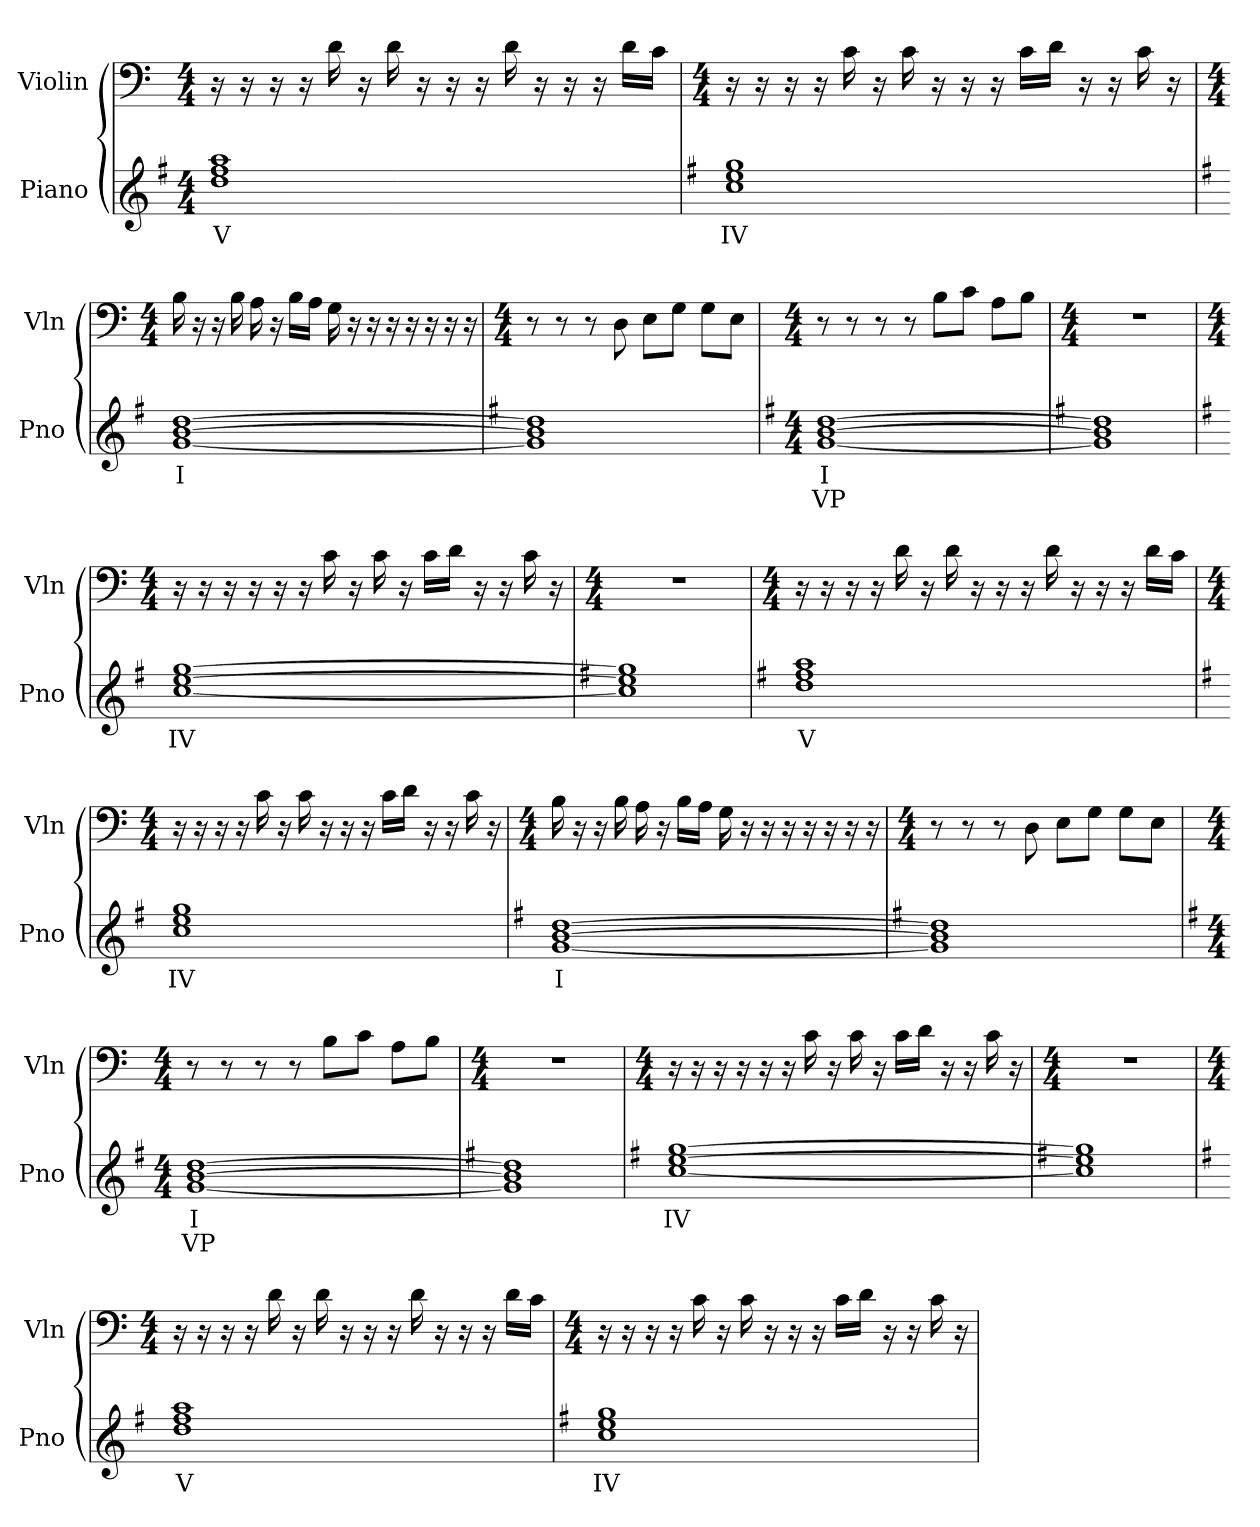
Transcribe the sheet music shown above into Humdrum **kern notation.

**kern	**text	**text	**kern
*part2	*part2	*part2	*part1
*staff2	*staff2	*staff2	*staff1
*I"Piano	*	*	*I"Violin
*I'Pno	*	*	*I'Vln
*k[f#]	*	*	*
*G:	*	*	*
*M4/4	*	*	*M4/4
=	=	=	=
1dd 1ff# 1aa	V	.	16r
.	.	.	16r
.	.	.	16r
.	.	.	16r
.	.	.	16d
.	.	.	16r
.	.	.	16d
.	.	.	16r
.	.	.	16r
.	.	.	16r
.	.	.	16d
.	.	.	16r
.	.	.	16r
.	.	.	16r
.	.	.	16dLL
.	.	.	16cJJ
=	=	=	=
*k[f#]	*	*	*
*G:	*	*	*
*	*	*	*M4/4
1cc 1ee 1gg	IV	.	16r
.	.	.	16r
.	.	.	16r
.	.	.	16r
.	.	.	16c
.	.	.	16r
.	.	.	16c
.	.	.	16r
.	.	.	16r
.	.	.	16r
.	.	.	16cLL
.	.	.	16dJJ
.	.	.	16r
.	.	.	16r
.	.	.	16c
.	.	.	16r
=	=	=	=
*k[f#]	*	*	*
*G:	*	*	*
*	*	*	*M4/4
[1g [1b [1dd	I	.	16B
.	.	.	16r
.	.	.	16r
.	.	.	16B
.	.	.	16A
.	.	.	16r
.	.	.	16BLL
.	.	.	16AJJ
.	.	.	16G
.	.	.	16r
.	.	.	16r
.	.	.	16r
.	.	.	16r
.	.	.	16r
.	.	.	16r
.	.	.	16r
=	=	=	=
*k[f#]	*	*	*
*G:	*	*	*
*	*	*	*M4/4
1g] 1b] 1dd]	.	.	8r
.	.	.	8r
.	.	.	8r
.	.	.	8D
.	.	.	8EL
.	.	.	8GJ
.	.	.	8GL
.	.	.	8EJ
=	=	=	=
*k[f#]	*	*	*
*G:	*	*	*
*M4/4	*	*	*M4/4
[1g [1b [1dd	I	VP	8r
.	.	.	8r
.	.	.	8r
.	.	.	8r
.	.	.	8BL
.	.	.	8cJ
.	.	.	8AL
.	.	.	8BJ
=	=	=	=
*k[f#]	*	*	*
*G:	*	*	*
*	*	*	*M4/4
1g] 1b] 1dd]	.	.	1r
=	=	=	=
*k[f#]	*	*	*
*G:	*	*	*
*	*	*	*M4/4
[1cc [1ee [1gg	IV	.	16r
.	.	.	16r
.	.	.	16r
.	.	.	16r
.	.	.	16r
.	.	.	16r
.	.	.	16c
.	.	.	16r
.	.	.	16c
.	.	.	16r
.	.	.	16cLL
.	.	.	16dJJ
.	.	.	16r
.	.	.	16r
.	.	.	16c
.	.	.	16r
=	=	=	=
*k[f#]	*	*	*
*G:	*	*	*
*	*	*	*M4/4
1cc] 1ee] 1gg]	.	.	1r
=	=	=	=
*k[f#]	*	*	*
*G:	*	*	*
*	*	*	*M4/4
1dd 1ff# 1aa	V	.	16r
.	.	.	16r
.	.	.	16r
.	.	.	16r
.	.	.	16d
.	.	.	16r
.	.	.	16d
.	.	.	16r
.	.	.	16r
.	.	.	16r
.	.	.	16d
.	.	.	16r
.	.	.	16r
.	.	.	16r
.	.	.	16dLL
.	.	.	16cJJ
=	=	=	=
*k[f#]	*	*	*
*G:	*	*	*
*	*	*	*M4/4
1cc 1ee 1gg	IV	.	16r
.	.	.	16r
.	.	.	16r
.	.	.	16r
.	.	.	16c
.	.	.	16r
.	.	.	16c
.	.	.	16r
.	.	.	16r
.	.	.	16r
.	.	.	16cLL
.	.	.	16dJJ
.	.	.	16r
.	.	.	16r
.	.	.	16c
.	.	.	16r
=	=	=	=
*k[f#]	*	*	*
*G:	*	*	*
*	*	*	*M4/4
[1g [1b [1dd	I	.	16B
.	.	.	16r
.	.	.	16r
.	.	.	16B
.	.	.	16A
.	.	.	16r
.	.	.	16BLL
.	.	.	16AJJ
.	.	.	16G
.	.	.	16r
.	.	.	16r
.	.	.	16r
.	.	.	16r
.	.	.	16r
.	.	.	16r
.	.	.	16r
=	=	=	=
*k[f#]	*	*	*
*G:	*	*	*
*	*	*	*M4/4
1g] 1b] 1dd]	.	.	8r
.	.	.	8r
.	.	.	8r
.	.	.	8D
.	.	.	8EL
.	.	.	8GJ
.	.	.	8GL
.	.	.	8EJ
=	=	=	=
*k[f#]	*	*	*
*G:	*	*	*
*M4/4	*	*	*M4/4
[1g [1b [1dd	I	VP	8r
.	.	.	8r
.	.	.	8r
.	.	.	8r
.	.	.	8BL
.	.	.	8cJ
.	.	.	8AL
.	.	.	8BJ
=	=	=	=
*k[f#]	*	*	*
*G:	*	*	*
*	*	*	*M4/4
1g] 1b] 1dd]	.	.	1r
=	=	=	=
*k[f#]	*	*	*
*G:	*	*	*
*	*	*	*M4/4
[1cc [1ee [1gg	IV	.	16r
.	.	.	16r
.	.	.	16r
.	.	.	16r
.	.	.	16r
.	.	.	16r
.	.	.	16c
.	.	.	16r
.	.	.	16c
.	.	.	16r
.	.	.	16cLL
.	.	.	16dJJ
.	.	.	16r
.	.	.	16r
.	.	.	16c
.	.	.	16r
=	=	=	=
*k[f#]	*	*	*
*G:	*	*	*
*	*	*	*M4/4
1cc] 1ee] 1gg]	.	.	1r
=	=	=	=
*k[f#]	*	*	*
*G:	*	*	*
*	*	*	*M4/4
1dd 1ff# 1aa	V	.	16r
.	.	.	16r
.	.	.	16r
.	.	.	16r
.	.	.	16d
.	.	.	16r
.	.	.	16d
.	.	.	16r
.	.	.	16r
.	.	.	16r
.	.	.	16d
.	.	.	16r
.	.	.	16r
.	.	.	16r
.	.	.	16dLL
.	.	.	16cJJ
=	=	=	=
*k[f#]	*	*	*
*G:	*	*	*
*	*	*	*M4/4
1cc 1ee 1gg	IV	.	16r
.	.	.	16r
.	.	.	16r
.	.	.	16r
.	.	.	16c
.	.	.	16r
.	.	.	16c
.	.	.	16r
.	.	.	16r
.	.	.	16r
.	.	.	16cLL
.	.	.	16dJJ
.	.	.	16r
.	.	.	16r
.	.	.	16c
.	.	.	16r
=	=	=	=
*-	*-	*-	*-
